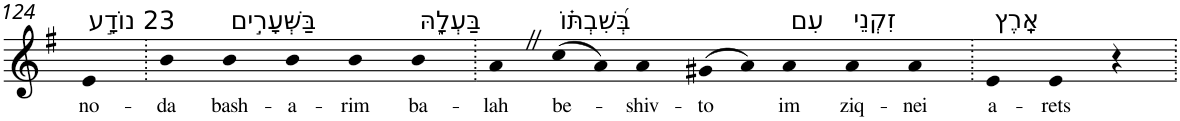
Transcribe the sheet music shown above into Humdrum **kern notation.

**kern	**text
*part1	*part1
*staff1	*staff1
*I"Piano	*
*I'Pno	*
!!LO:PB:g=z
*clefG2	*
*k[f#]	*
*G:	*
=124	=124
!LO:TX:a:t=23 נוֹדָ֣ע	!
!	!LO:LY:b
4e	no-
=125.	=125.
!	!LO:LY:b
4b	-da
!LO:TX:a:t=בַּשְּׁעָרִ֣ים	!
!	!LO:LY:b
4b	bash-
!	!LO:LY:b
4b	-a-
!	!LO:LY:b
4b	-rim
!LO:TX:a:t=בַּעְלָ֑הּ	!
!	!LO:LY:b
4b	ba-
=126.	=126.
!	!LO:LY:b
4aZ	-lah
!LO:TX:a:t=בְּ֝שִׁבְתּ֗וֹ	!
!	!LO:LY:b
(>8cc	be-
8a)	.
!	!LO:LY:b
4a	-shiv-
!	!LO:LY:b
(>8g#X	-to
8a)	.
!LO:TX:a:t=עִם	!
!	!LO:LY:b
4a	im
!LO:TX:a:t=זִקְנֵי	!
!	!LO:LY:b
4a	ziq-
!	!LO:LY:b
4a	-nei
=127.	=127.
!LO:TX:a:t=אָֽרֶץ	!
!	!LO:LY:b
4e	a-
!	!LO:LY:b
4e	-rets
4r	.
=.	=.
*-	*-
